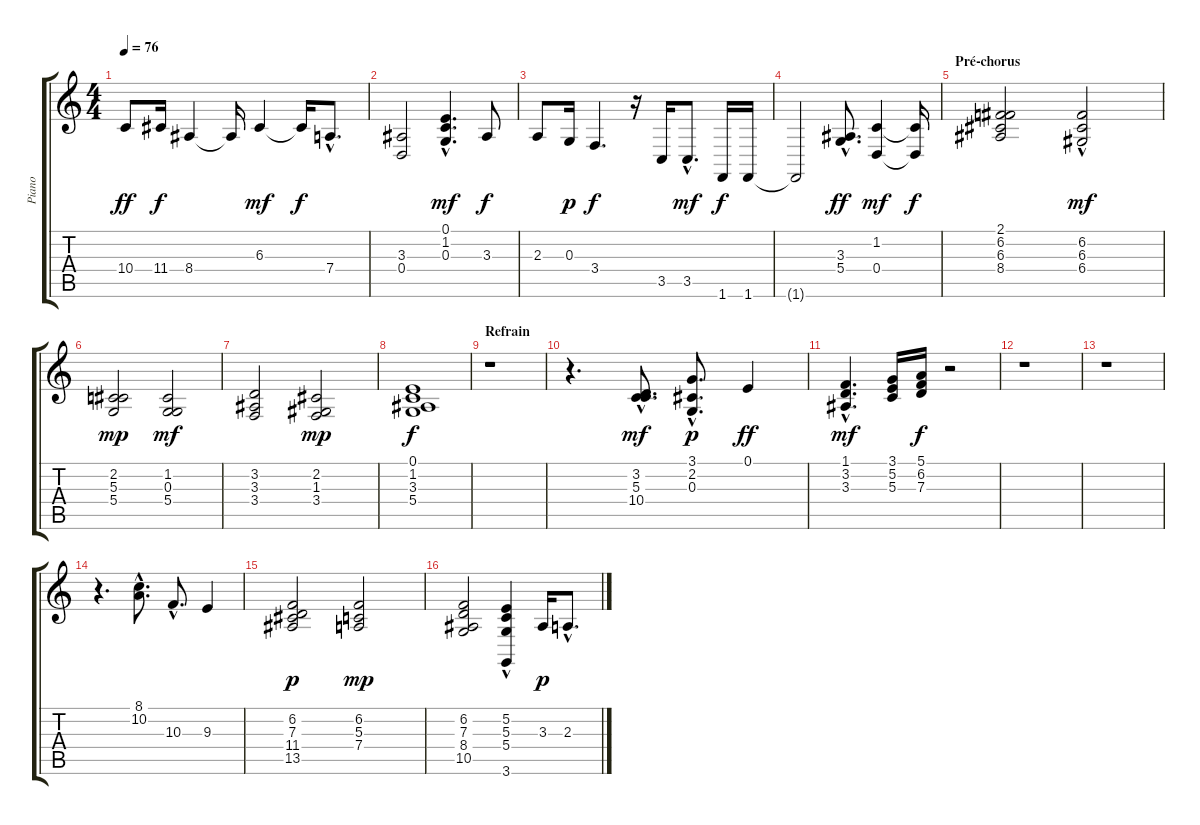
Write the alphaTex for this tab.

\track ("Piano" "Piano") {instrument electricgrandpiano}
\staff {score tabs}
\tuning (E4 B3 G3 D3 A2 E2) {hide}
\ts (4 4)
\tempo 76
\clef g2
\ks c
10.4.8{dy ff} 11.4.16{dy f} 8.4.4 8.4{t}.16 6.3.4{dy mf} 6.3{t}.16{dy f} 7.4{hac}.8{d} |
(3.3 0.4).2 (0.1{hac} 1.2{hac} 0.3).4{d dy mf} 3.3.8{dy f} |
2.3.8 0.3.16{dy p} 3.4.4{d dy f} r.16 3.5.16 3.5{hac}.8{d dy mf} 1.6.16{dy f} 1.6.16 |
1.6{t}.2 (3.3{hac} 5.4{hac}).8{d dy ff} (1.2 0.4).4{dy mf} (1.2{t} 0.4{t}).16{dy f} |
\section ("" "Pré-chorus")
(2.1 6.2 6.3 8.4).2 (6.2 6.3{hac} 6.4{hac}).2{dy mf} |
(2.2 5.3 5.4).2{dy mp} (1.2 0.3 5.4).2{dy mf} |
(3.2 3.3 3.4).2 (2.2 1.3 3.4).2{dy mp} |
(0.1 1.2 3.3 5.4).1{dy f} |
\section ("" "Refrain")
r.1 |
r.4{d} (3.2{hac} 5.3{hac} 10.4).8{d dy mf} (3.1{hac} 2.2{hac} 0.3{hac}).8{d dy p} 0.1.4{dy ff} |
(1.1{hac} 3.2{hac} 3.3{hac}).4{d dy mf} (3.1 5.2 5.3).16 (5.1 6.2 7.3).16{dy f} r.2 |
r.1 |
r.1 |
r.4{d} (8.1{hac} 10.2{hac}).8{d} 10.3{hac}.8{d} 9.3.4 |
(6.2 7.3 11.4 13.5).2{dy p} (6.2 5.3 7.4).2{dy mp} |
(6.2 7.3 8.4 10.5).2 (5.2{hac} 5.3{hac} 5.4 3.6).4 3.3.16{dy p} 2.3{hac}.8{d}
